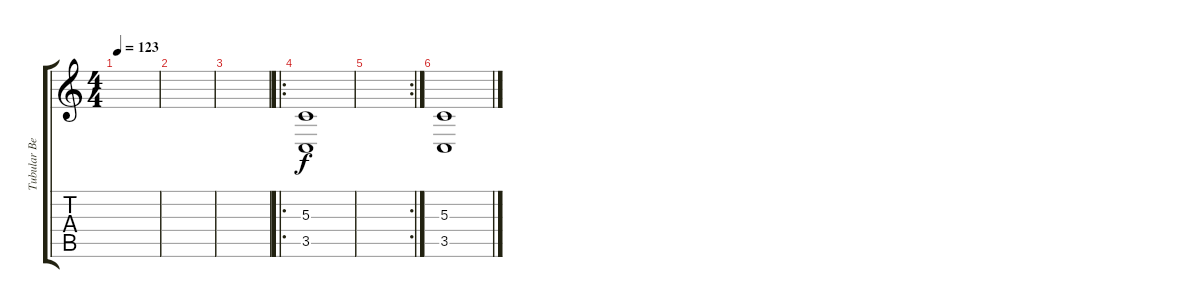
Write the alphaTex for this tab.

\track ("Tubular Bells" "Tubular Be") {instrument tubularbells}
\staff {score tabs}
\tuning (E4 B3 G3 D3 A2 E2) {hide}
\ts (4 4)
\tempo 123
\clef g2
\ks c
|
|
|
\ro
(5.3 3.5).1 |
\rc 2
|
(5.3 3.5).1
